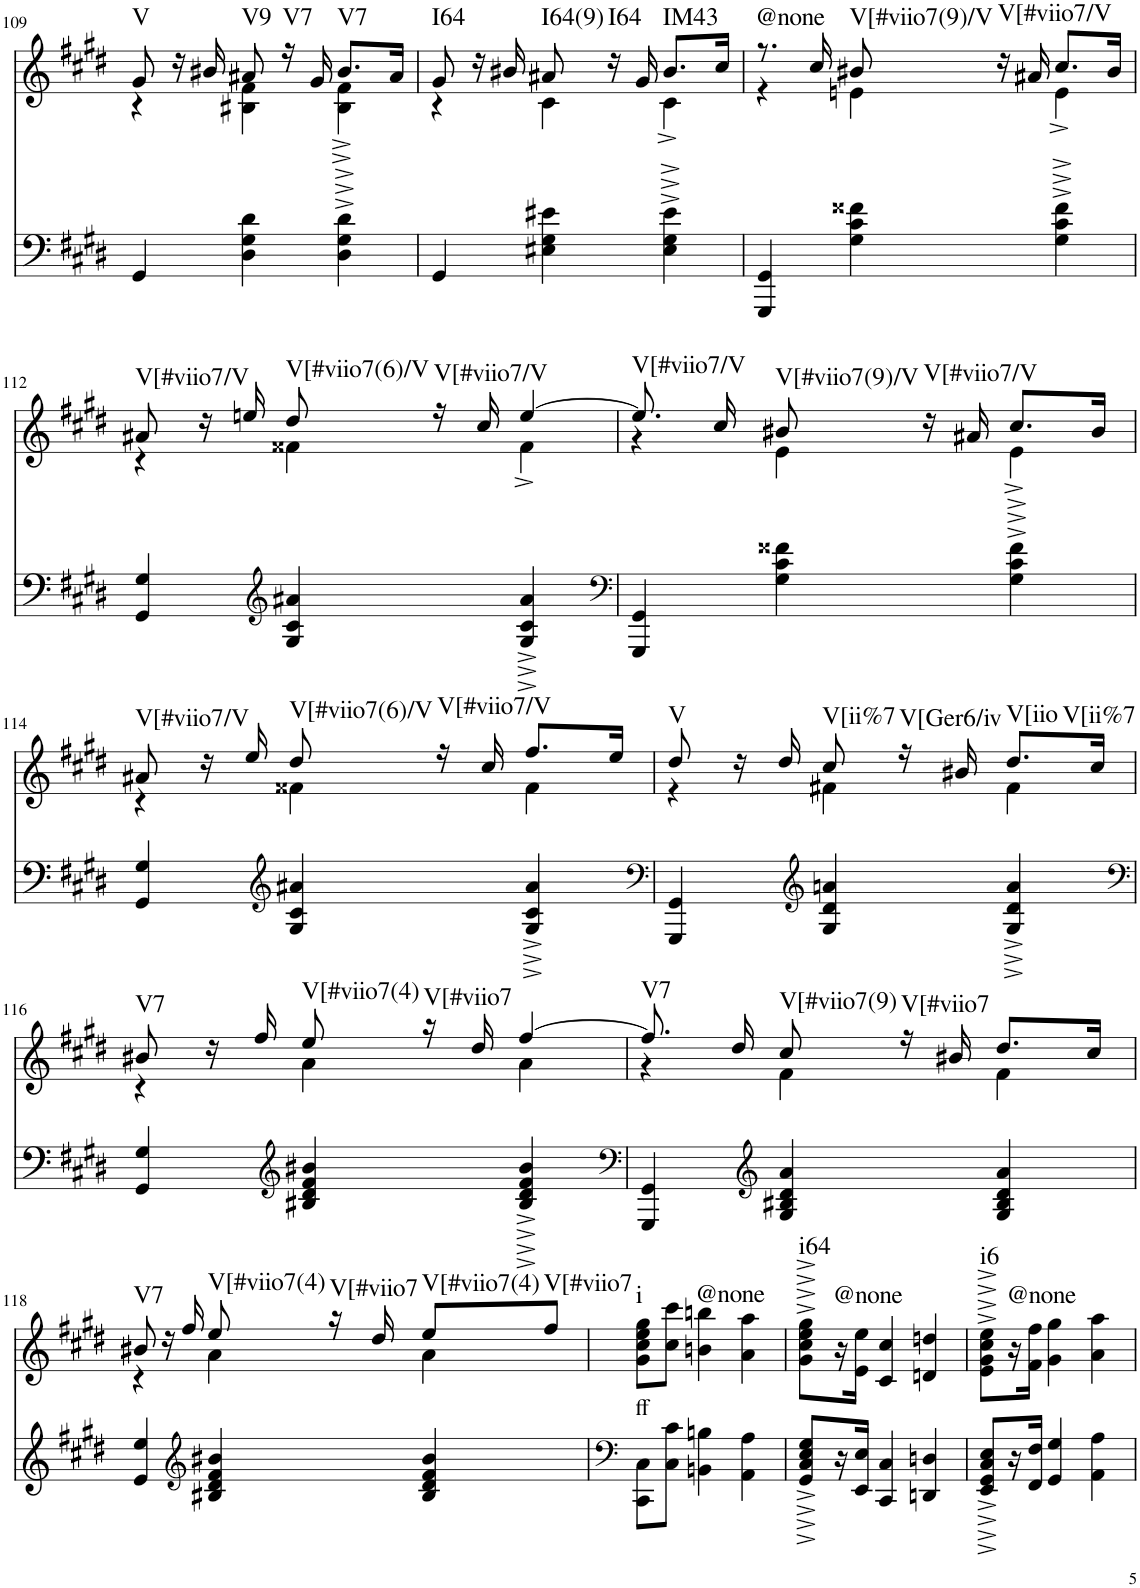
**kern	**kern	**text	**harte
*part2	*part1	*part1	*part1
*staff2	*staff1	*staff1	*
*I"Piano	*I"Piano	*	*
*I'Pno	*I'Pno	*	*
!!LO:PB:g=z
*clefF4	*clefG2	*	*
*k[f#c#g#d#]	*k[f#c#g#d#]	*	*
*c#:	*c#:	*	*
*M3/4	*M3/4	*	*
=109	=109	=109	=109
*	*^	*	*
!	!	!	!	!LO:H:kt=V
4GG#/	8g#/	4r	.	N
.	16r	.	.	.
.	16b#X/	.	.	.
!	!	!	!	!LO:H:kt=V9
4D#\ 4G#\ 4d#\	8a#X/	4B#X\ 4f#\	.	N
!	!	!	!	!LO:H:kt=V7
.	16r	.	.	N
.	16g#/	.	.	.
!	!	!	!	!LO:H:kt=V7
4D#\^ 4G#\^ 4d#\^	8.b#/L	4B#\^ 4f#\^	.	N
.	16a#/Jk	.	.	.
=110	=110	=110	=110	=110
!	!	!	!	!LO:H:kt=I64
4GG#/	8g#/	4r	.	N
.	16r	.	.	.
.	16b#X/	.	.	.
!	!	!	!	!LO:H:kt=I64(9)
4E#X\ 4G#\ 4e#X\	8a#X/	4c#\	.	N
!	!	!	!	!LO:H:kt=I64
.	16r	.	.	N
.	16g#/	.	.	.
!	!	!	!	!LO:H:kt=IM43
4E#\^ 4G#\^ 4e#\^	8.b#/L	4c#^\	.	N
.	16cc#/Jk	.	.	.
=111	=111	=111	=111	=111
!	!	!	!	!LO:H:kt=@none
4GGG#/ 4GG#/	8.r	4r	.	N
.	16cc#/	.	.	.
!	!	!	!	!LO:H:kt=V[#viio7(9)/V
4G#\ 4c#\ 4f##X\	8b#X/	4en\	.	N
!	!	!	!	!LO:H:kt=V[#viio7/V
.	16r	.	.	N
.	16a#X/	.	.	.
4G#\^ 4c#\^ 4f##\^	8.cc#/L	4e^\	.	.
.	16b#/Jk	.	.	.
!!LO:LB:g=z	!!
=112	=112	=112	=112	=112
!	!	!	!	!LO:H:kt=V[#viio7/V
4GG#/ 4G#/	8a#X/	4r	.	N
.	16r	.	.	.
.	16een/	.	.	.
*clefG2	*	*	*	*
!	!	!	!	!LO:H:kt=V[#viio7(6)/V
4G#/ 4c#/ 4a#X/	8dd#/	4f##X\	.	N
!	!	!	!	!LO:H:kt=V[#viio7/V
.	16r	.	.	N
.	16cc#/	.	.	.
4G#/^ 4c#/^ 4a#/^	[4ee/	4f##^\	.	.
=113	=113	=113	=113	=113
*clefF4	*	*	*	*
!	!	!	!	!LO:H:kt=V[#viio7/V
4GGG#/ 4GG#/	8.ee/]	4r	.	N
.	16cc#/	.	.	.
!	!	!	!	!LO:H:kt=V[#viio7(9)/V
4G#\ 4c#\ 4f##X\	8b#X/	4e\	.	N
!	!	!	!	!LO:H:kt=V[#viio7/V
.	16r	.	.	N
.	16a#X/	.	.	.
4G#\^ 4c#\^ 4f##\^	8.cc#/L	4e^\	.	.
.	16b#/Jk	.	.	.
!!LO:LB:g=z	!!
=114	=114	=114	=114	=114
!	!	!	!	!LO:H:kt=V[#viio7/V
4GG#/ 4G#/	8a#X/	4r	.	N
.	16r	.	.	.
.	16ee/	.	.	.
*clefG2	*	*	*	*
!	!	!	!	!LO:H:kt=V[#viio7(6)/V
4G#/ 4c#/ 4a#X/	8dd#/	4f##X\	.	N
!	!	!	!	!LO:H:kt=V[#viio7/V
.	16r	.	.	N
.	16cc#/	.	.	.
4G#/^ 4c#/^ 4a#/^	8.ff#/L	4f##\	.	.
.	16ee/Jk	.	.	.
=115	=115	=115	=115	=115
*clefF4	*	*	*	*
!	!	!	!	!LO:H:kt=V
4GGG#/ 4GG#/	8dd#/	4r	.	N
.	16r	.	.	.
.	16dd#/	.	.	.
*clefG2	*	*	*	*
!	!	!	!	!LO:H:kt=V[ii%7
4G#/ 4d#/ 4an/	8cc#/	4f#X\	.	N
!	!	!	!	!LO:H:kt=V[Ger6/iv
.	16r	.	.	N
.	16b#X/	.	.	.
!	!	!	!	!LO:H:n=1:kt=V[iio
!	!	!	!	!LO:H:n=2:kt=V[ii%7
4G#/^ 4d#/^ 4a/^	8.dd#/L	4f#\	.	N N
.	16cc#/Jk	.	.	.
!!LO:LB:g=z	!!
=116	=116	=116	=116	=116
*clefF4	*	*	*	*
!	!	!	!	!LO:H:kt=V7
4GG#/ 4G#/	8b#X/	4r	.	N
.	16r	.	.	.
.	16ff#/	.	.	.
*clefG2	*	*	*	*
!	!	!	!	!LO:H:kt=V[#viio7(4)
4B#X/ 4d#/ 4f#/ 4b#X/	8ee/	4a\	.	N
!	!	!	!	!LO:H:kt=V[#viio7
.	16r	.	.	N
.	16dd#/	.	.	.
4B#/^ 4d#/^ 4f#/^ 4b#/^	[4ff#/	4a\	.	.
=117	=117	=117	=117	=117
*clefF4	*	*	*	*
!	!	!	!	!LO:H:kt=V7
4GGG#/ 4GG#/	8.ff#/]	4r	.	N
.	16dd#/	.	.	.
*clefG2	*	*	*	*
!	!	!	!	!LO:H:kt=V[#viio7(9)
4G#/ 4B#X/ 4d#/ 4a/	8cc#/	4f#\	.	N
!	!	!	!	!LO:H:kt=V[#viio7
.	16r	.	.	N
.	16b#X/	.	.	.
4G#/ 4B#/ 4d#/ 4a/	8.dd#/L	4f#\	.	.
.	16cc#/Jk	.	.	.
!!LO:LB:g=z	!!
=118	=118	=118	=118	=118
!	!	!	!	!LO:H:kt=V7
4e/ 4ee/	8b#X/	4r	.	N
.	16r	.	.	.
.	16ff#/	.	.	.
*clefG2	*	*	*	*
!	!	!	!	!LO:H:kt=V[#viio7(4)
4B#X/ 4d#/ 4f#/ 4b#X/	8ee/	4a\	.	N
!	!	!	!	!LO:H:kt=V[#viio7
.	16r	.	.	N
.	16dd#/	.	.	.
!	!	!	!	!LO:H:kt=V[#viio7(4)
4B#/ 4d#/ 4f#/ 4b#/	8ee/L	4a\	.	N
!	!	!	!	!LO:H:kt=V[#viio7
.	8ff#/J	.	.	N
*	*v	*v	*	*
=119	=119	=119	=119
*clefF4	*	*	*
!	!	!LO:LY:b	!LO:H:kt=i
8CC#\ 8C#\L	8g#\ 8cc#\ 8ee\ 8gg#\L	ff	N
8C#\ 8c#\J	8cc#\ 8ccc#\J	.	.
!	!	!	!LO:H:kt=@none
4BBn\ 4Bn\	4bn\ 4bbn\	.	N
4AA\ 4A\	4a\ 4aa\	.	.
=120	=120	=120	=120
!	!	!	!LO:H:kt=i64
8GG#/^ 8C#/^ 8E/^ 8G#/^L	8g#\^ 8cc#\^ 8ee\^ 8gg#\^L	.	N
!	!	!	!LO:H:kt=@none
16r	16r	.	N
16EE/ 16E/JJ	16e\ 16ee\JJ	.	.
4CC#/ 4C#/	4c#/ 4cc#/	.	.
4DDn/ 4Dn/	4dn/ 4ddn/	.	.
=121	=121	=121	=121
!	!	!	!LO:H:kt=i6
8EE/^ 8GG#/^ 8C#/^ 8E/^L	8e\^ 8g#\^ 8cc#\^ 8ee\^L	.	N
!	!	!	!LO:H:kt=@none
16r	16r	.	N
16FF#/ 16F#/JJ	16f#\ 16ff#\JJ	.	.
4GG#/ 4G#/	4g#\ 4gg#\	.	.
4AA\ 4A\	4a\ 4aa\	.	.
=	=	=	=
*-	*-	*-	*-
